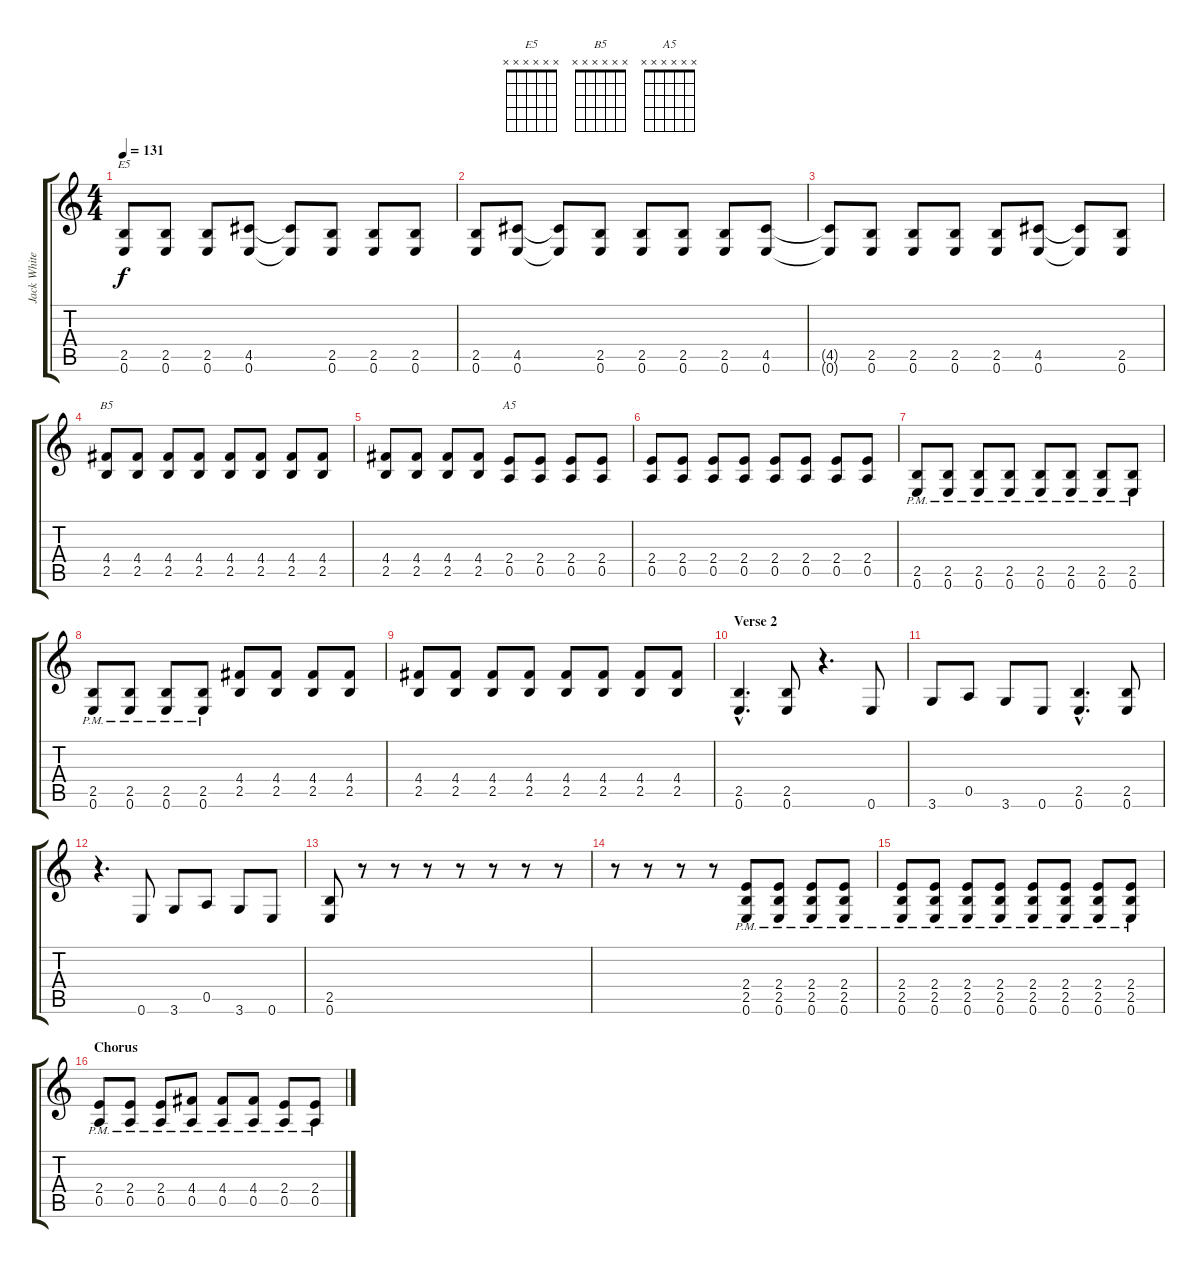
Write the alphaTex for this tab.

\track ("Jack White" "Jack White") {instrument distortionguitar}
\staff {score tabs}
\tuning (E4 B3 G3 D3 A2 E2) {hide}
\chord ("E5" x x x x x x)
\chord ("B5" x x x x x x)
\chord ("A5" x x x x x x)
\ts (4 4)
\tempo 131
\clef g2
\ks c
(2.5 0.6).8{ch "E5" dy f} (2.5 0.6).8 (2.5 0.6).8 (4.5 0.6).8 (4.5{t} 0.6{t}).8 (2.5 0.6).8 (2.5 0.6).8 (2.5 0.6).8 |
(2.5 0.6).8 (4.5 0.6).8 (4.5{t} 0.6{t}).8 (2.5 0.6).8 (2.5 0.6).8 (2.5 0.6).8 (2.5 0.6).8 (4.5 0.6).8 |
(4.5{t} 0.6{t}).8 (2.5 0.6).8 (2.5 0.6).8 (2.5 0.6).8 (2.5 0.6).8 (4.5 0.6).8 (4.5{t} 0.6{t}).8 (2.5 0.6).8 |
(4.4 2.5).8{ch "B5"} (4.4 2.5).8 (4.4 2.5).8 (4.4 2.5).8 (4.4 2.5).8 (4.4 2.5).8 (4.4 2.5).8 (4.4 2.5).8 |
(4.4 2.5).8 (4.4 2.5).8 (4.4 2.5).8 (4.4 2.5).8 (2.4 0.5).8{ch "A5"} (2.4 0.5).8 (2.4 0.5).8 (2.4 0.5).8 |
(2.4 0.5).8 (2.4 0.5).8 (2.4 0.5).8 (2.4 0.5).8 (2.4 0.5).8 (2.4 0.5).8 (2.4 0.5).8 (2.4 0.5).8 |
(2.5{pm} 0.6{pm}).8 (2.5{pm} 0.6{pm}).8 (2.5{pm} 0.6{pm}).8 (2.5{pm} 0.6{pm}).8 (2.5{pm} 0.6{pm}).8 (2.5{pm} 0.6{pm}).8 (2.5{pm} 0.6{pm}).8 (2.5{pm} 0.6{pm}).8 |
(2.5{pm} 0.6).8 (2.5{pm} 0.6{pm}).8 (2.5{pm} 0.6{pm}).8 (2.5{pm} 0.6{pm}).8 (4.4 2.5).8 (4.4 2.5).8 (4.4 2.5).8 (4.4 2.5).8 |
(4.4 2.5).8 (4.4 2.5).8 (4.4 2.5).8 (4.4 2.5).8 (4.4 2.5).8 (4.4 2.5).8 (4.4 2.5).8 (4.4 2.5).8 |
\section ("" "Verse 2 ")
(2.5{hac} 0.6{hac}).4{d} (2.5 0.6).8 r.4{d} 0.6.8 |
3.6.8 0.5.8 3.6.8 0.6.8 (2.5{hac} 0.6{hac}).4{d} (2.5 0.6).8 |
r.4{d} 0.6.8 3.6.8 0.5.8 3.6.8 0.6.8 |
(2.5 0.6).8 r.8 r.8 r.8 r.8 r.8 r.8 r.8 |
r.8 r.8 r.8 r.8 (2.4{pm} 2.5{pm} 0.6{pm}).8 (2.4{pm} 2.5{pm} 0.6{pm}).8 (2.4{pm} 2.5{pm} 0.6{pm}).8 (2.4{pm} 2.5{pm} 0.6{pm}).8 |
(2.4{pm} 2.5{pm} 0.6{pm}).8 (2.4{pm} 2.5{pm} 0.6{pm}).8 (2.4{pm} 2.5{pm} 0.6{pm}).8 (2.4{pm} 2.5{pm} 0.6{pm}).8 (2.4{pm} 2.5{pm} 0.6{pm}).8 (2.4{pm} 2.5{pm} 0.6{pm}).8 (2.4{pm} 2.5{pm} 0.6{pm}).8 (2.4{pm} 2.5{pm} 0.6{pm}).8 |
\section ("" "Chorus")
(2.4{pm} 0.5{pm}).8 (2.4{pm} 0.5{pm}).8 (2.4{pm} 0.5{pm}).8 (4.4{pm} 0.5{pm}).8 (4.4{pm} 0.5{pm}).8 (4.4{pm} 0.5{pm}).8 (2.4{pm} 0.5{pm}).8 (2.4{pm} 0.5{pm}).8
